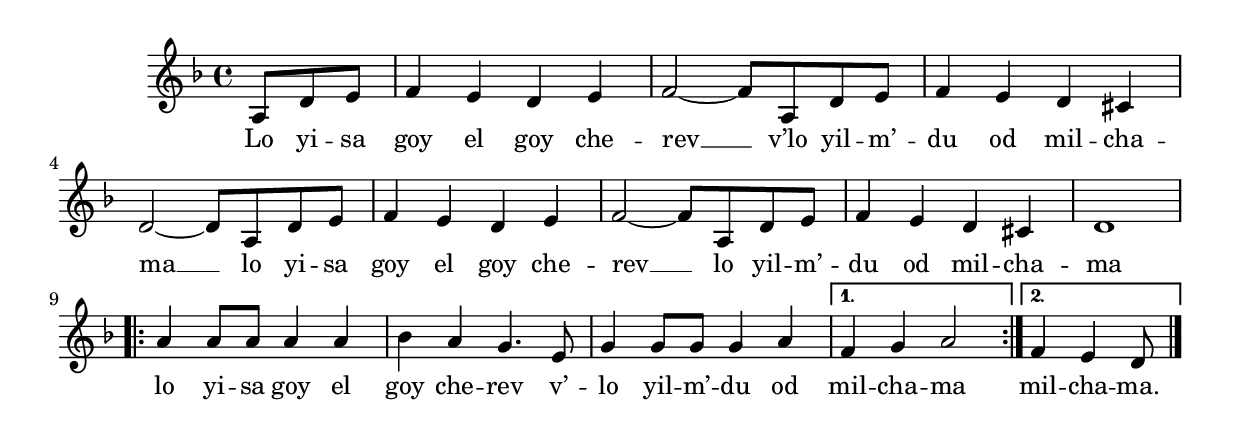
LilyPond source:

\version "2.13.54"

\include "defs.ly"

<<
  \relative c' {
    \key f \major
    \partial 4.
    a8 d e
    | f4 e d e
    | f2~ f8 a, d e
    | f4 e d cis
    | d2~ d8 a d e
    | f4 e d e
    | f2~ f8 a, d e
    | f4 e d cis
    | d1
    \repeat volta 2 {
      a'4 a8 a a4 a
      | bes a g4. e8
      | g4 g8 g g4 a
    }
    \alternative {
      { f4 g a2 }
      { f4 e d8 \bar "|." }
    }
  }
  \addlyrics {
    Lo yi -- sa goy el goy che -- rev __ v’lo yil -- m’ -- du od
    mil -- cha -- ma __ lo yi -- sa goy el goy che -- rev __
    lo yil -- m’ -- du od mil -- cha -- ma
    lo yi -- sa goy el goy che -- rev v’ -- lo yil -- m’ -- du od mil -- cha -- ma
    mil -- cha -- ma.
  }
>>